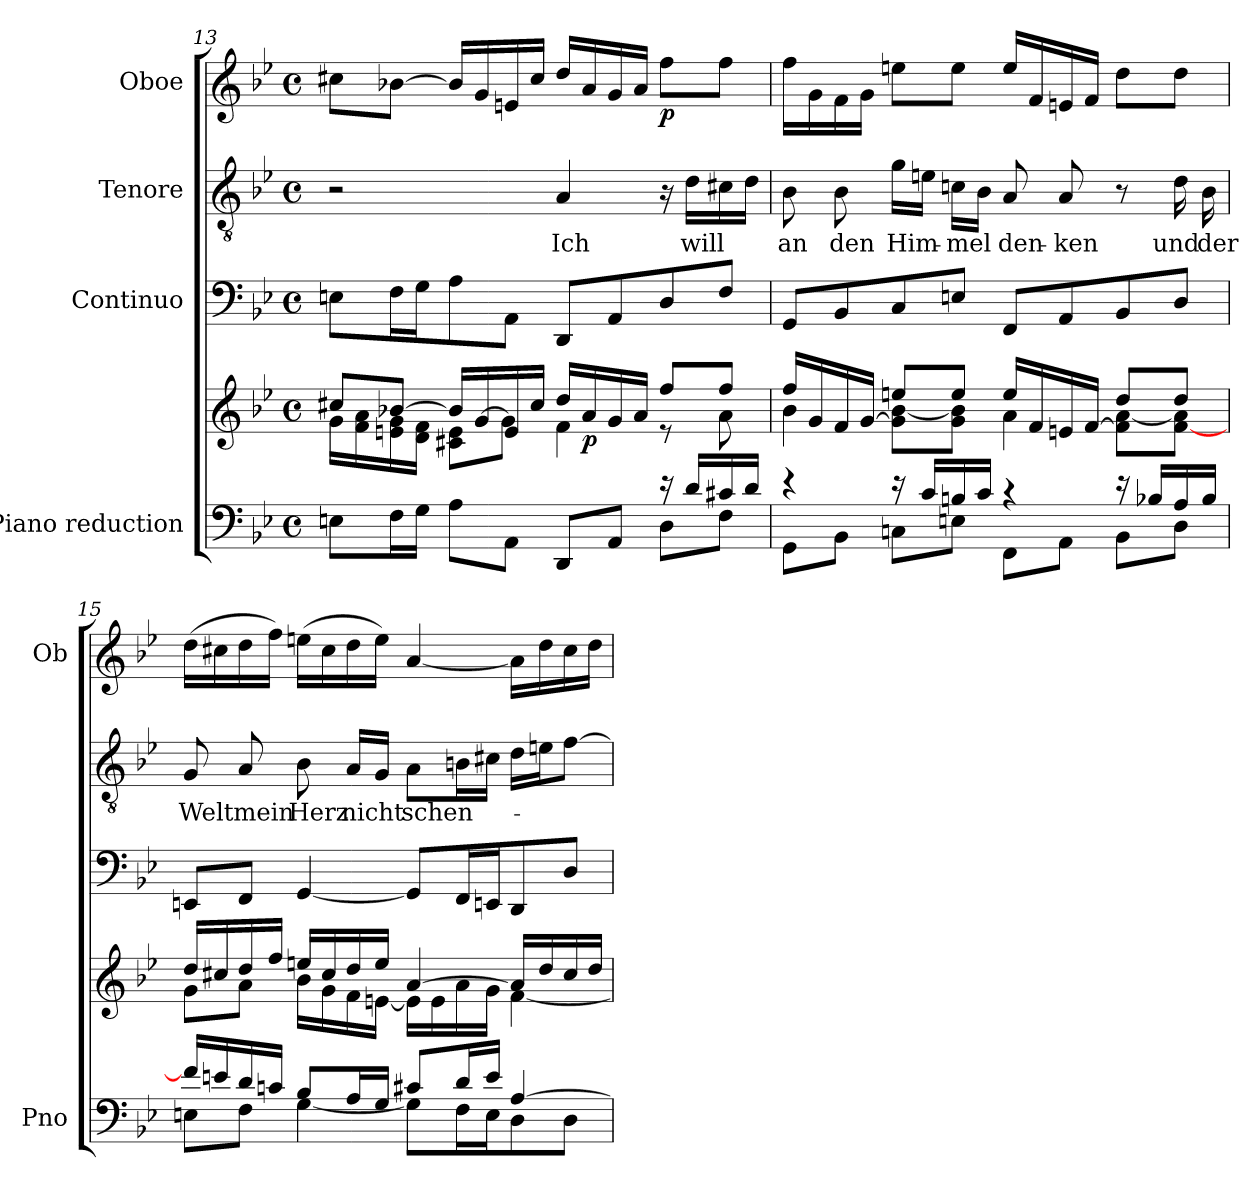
**kern	**kern	**dynam	**kern	**kern	**text	**kern	**dynam
*part4	*part4	*part4	*part3	*part2	*part2	*part1	*part1
*staff5	*staff4	*staff4/5	*staff3	*staff2	*staff2	*staff1	*staff1
*I"Piano reduction	*	*	*I"Continuo	*I"Tenore	*	*I"Oboe	*
*I'Pno	*	*	*	*	*	*I'Ob	*
*clefF4	*clefG2	*	*clefF4	*clefGv2	*	*clefG2	*
*k[b-e-]	*k[b-e-]	*	*k[b-e-]	*k[b-e-]	*	*k[b-e-]	*
*M4/4	*M4/4	*	*M4/4	*M4/4	*	*M4/4	*
*met(c)	*met(c)	*	*met(c)	*met(c)	*	*met(c)	*
=13	=13	=13	=13	=13	=13	=13	=13
*^	*^	*	*	*	*	*	*
2ryy	8En\L	8cc#X/L	16g\LL	.	8En\L	2r	.	8cc#X\L	.
.	.	.	16f\ 16a\	.	.	.	.	.	.
.	16F\L	[8b-X/J	16en\ 16g\	.	16F\L	.	.	[8b-X\J	.
.	16G\JJ	.	16d\ 16f\JJ	.	16G\J	.	.	.	.
.	8A\L	16b-/LL]	8c#X\ 8e\L	.	8A\	.	.	16b-/LL]	.
.	.	[16g/	.	.	.	.	.	16g/	.
.	8AA\J	16e/	8g\J]	.	8AA\J	.	.	16en/	.
.	.	16cc#/JJ	.	.	.	.	.	16cc#/JJ	.
!	!	!	!	!	!	!	!LO:LY:b	!	!
4ryy	8DD/L	16dd/LL	4f\	.	8DD/L	4A/	Ich	16dd/LL	.
!	!	!	!	!LO:DY:b	!	!	!	!	!
.	.	16a/	.	p	.	.	.	16a/	.
.	8AA/J	16g/	.	.	8AA/	.	.	16g/	.
.	.	16a/JJ	.	.	.	.	.	16a/JJ	.
!	!	!	!	!	!	!	!	!	!LO:DY:b
16r	8D\L	8ff/L	8r	.	8D/	16r	.	8ff\L	p
!	!	!	!	!	!	!	!LO:LY:b	!	!
16d/LL	.	.	.	.	.	16d\LL	will	.	.
16c#X/	8F\J	8ff/J	8a\	.	8F/J	16c#X\	.	8ff\J	.
16d/JJ	.	.	.	.	.	16d\JJ	.	.	.
=14	=14	=14	=14	=14	=14	=14	=14	=14	=14
!	!	!	!	!	!	!	!LO:LY:b	!	!
4r	8GG\L	16ff/LL	4b-\	.	8GG/L	8B-\	an	16ff\LL	.
.	.	16g/	.	.	.	.	.	16g\	.
!	!	!	!	!	!	!	!LO:LY:b	!	!
.	8BB-\J	16f/	.	.	8BB-/	8B-\	den	16f\	.
.	.	[<16g/JJ	.	.	.	.	.	16g\JJ	.
!	!	!	!	!	!	!	!LO:LY:b	!	!
16r	8Cn\L	8een/L	8g\] [>8b-\L	.	8C/	16g\LL	Him-	8een\L	.
16c/LL	.	.	.	.	.	16en\JJ	.	.	.
!	!	!	!	!	!	!	!LO:LY:b	!	!
16Bn/	8En\J	8ee/J	8g\ 8b-\]J	.	8En/J	16cn\LL	-mel	8ee\J	.
16c/JJ	.	.	.	.	.	16B-\JJ	.	.	.
!	!	!	!	!	!	!	!LO:LY:b	!	!
4r	8FF\L	16ee/LL	4a\	.	8FF/L	8A/	den-	16ee/LL	.
.	.	16f/	.	.	.	.	.	16f/	.
!	!	!	!	!	!	!	!LO:LY:b	!	!
.	8AA\J	16en/	.	.	8AA/	8A/	-ken	16en/	.
.	.	[<16f/JJ	.	.	.	.	.	16f/JJ	.
16r	8BB-\L	8dd/L	8f\] [>8a\L	.	8BB-/	8r	.	8dd\L	.
16B-X/LL	.	.	.	.	.	.	.	.	.
!	!	!	!	!	!	!	!LO:LY:b	!	!
16A/	8D\J	8dd/J	[>8f\ 8a\]J	.	8D/J	16d\	und	8dd\J	.
!	!	!	!	!	!	!	!LO:LY:b	!	!
16B-/JJ	.	.	.	.	.	16B-\	der	.	.
!!LO:LB:g=z
=15	=15	=15	=15	=15	=15	=15	=15	=15	=15
!	!	!	!	!	!	!	!LO:LY:b	!	!
16f/LL]	8En\L	16dd/LL	8g\L	.	8EEn/L	8G/	Welt	(16dd\LL	.
16en/	.	16cc#X/	.	.	.	.	.	16cc#X\	.
!	!	!	!	!	!	!	!LO:LY:b	!	!
16d/	8F\J	16dd/	8a\J	.	8FF/J	8A/	mein	16dd\	.
16cn/JJ	.	16ff/JJ	.	.	.	.	.	16ff\JJ)	.
!	!	!	!	!	!	!	!LO:LY:b	!	!
8B-/L	[4G\	16een/LL	16b-\LL	.	[4GG/	8B-\	Herz	(16een\LL	.
.	.	16cc#/	16g\	.	.	.	.	16cc#\	.
!	!	!	!	!	!	!	!LO:LY:b	!	!
16A/L	.	16dd/	16f\	.	.	16A/LL	nicht	16dd\	.
16G/JJ	.	16ee/JJ	[16en\JJ	.	.	16G/JJ	.	16ee\JJ)	.
!	!	!	!	!	!	!	!LO:LY:b	!	!
8c#X/L	8G\L]	[4a/	16e\LL]	.	8GG/L]	8A\L	schen-	[4a/	.
.	.	.	16e\	.	.	.	.	.	.
16d/L	16F\L	.	16a\	.	16FF/L	16Bn\L	.	.	.
16e/JJ	16E\J	.	16g\JJ	.	16EEn/J	16c#X\JJ	.	.	.
[4A/	8D\	16a/LL]	[4f\	.	8DD/	16d\LL	.	16a\LL]	.
.	.	16dd/	.	.	.	16en\J	.	16dd\	.
.	8D\J	16cc#/	.	.	8D/J	[8f\J	.	16cc#\	.
.	.	16dd/JJ	.	.	.	.	.	16dd\JJ	.
*v	*v	*	*	*	*	*	*	*	*
*	*v	*v	*	*	*	*	*	*
=	=	=	=	=	=	=	=
*-	*-	*-	*-	*-	*-	*-	*-
